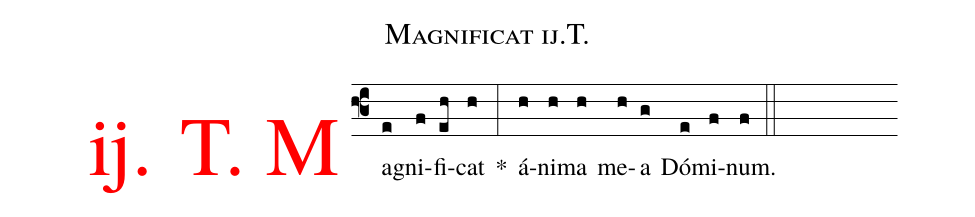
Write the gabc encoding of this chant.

name: Magnificat ij.T.;
%%
.(f3)<v>\frot{ij. T. M}</v>a(e)gni(f)fi(eh)cat(h)
  *(:) á(h)ni(h)ma(h) me(h)a(g) Dó(e)mi(f)num.(f) (::)
